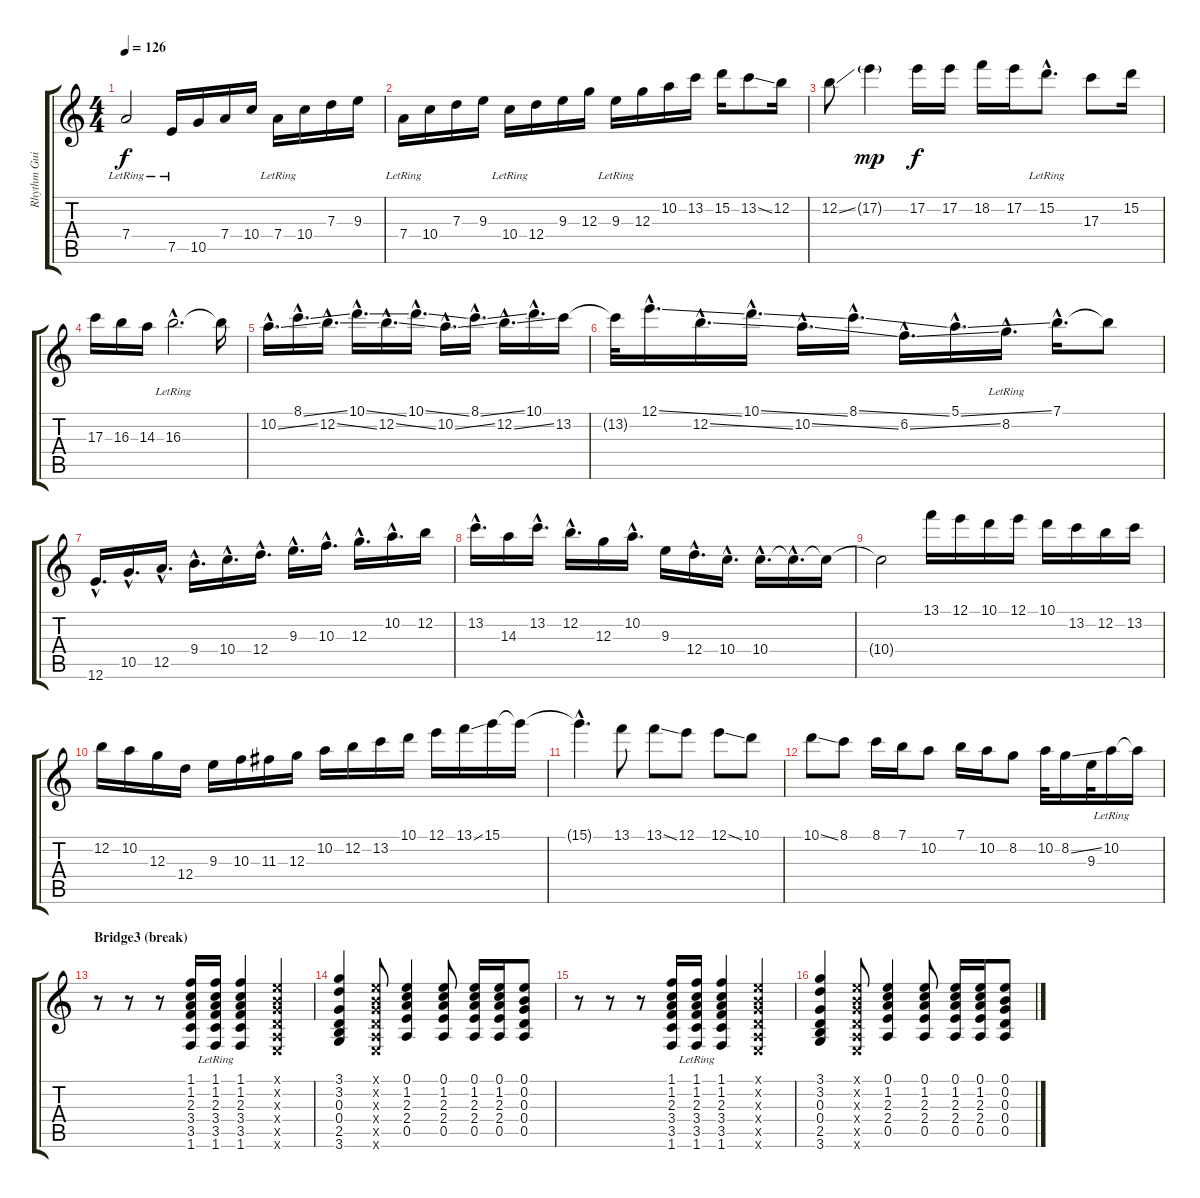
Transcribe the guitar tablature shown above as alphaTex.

\track ("Rhythm Guitar" "Rhythm Gui") {instrument acousticguitarsteel}
\staff {score tabs}
\tuning (E4 B3 G3 D3 A2 E2) {hide}
\ts (4 4)
\tempo 126
\clef g2
\ks c
7.4{lr}.2{dy f volume 16} 7.5{lr}.16{volume 16} 10.5.16{volume 16} 7.4.16{volume 16} 10.4.16{volume 16} 7.4{lr}.16{volume 16} 10.4.16{volume 16} 7.3.16{volume 16} 9.3.16{volume 16} |
7.4{lr}.16{volume 16} 10.4.16{volume 16} 7.3.16{volume 16} 9.3.16{volume 16} 10.4{lr}.16{volume 16} 12.4.16{volume 16} 9.3.16{volume 16} 12.3.16{volume 16} 9.3{lr}.16{volume 16} 12.3.16{volume 16} 10.2.16{volume 16} 13.2.16{volume 16} 15.2.16{volume 16} 13.2{ss}.8{volume 16} 12.2.16{volume 16} |
12.2{ss}.8{volume 16} 17.2{g}.4{dy mp volume 16} 17.2.16{dy f volume 16} 17.2.16{volume 16} 18.2.16{volume 16} 17.2.16{volume 16} 15.2{hac lr}.8{d volume 16} 17.3.8{volume 16} 15.2.16{volume 16} |
17.3.16{volume 16} 16.3.16{volume 16} 14.3.16{volume 16} 16.3{hac lr}.2{d volume 16} 16.3{t}.16{volume 16} |
10.2{ss hac}.16{d volume 16} 8.1{ss hac}.16{d volume 16} 12.2{ss hac}.16{d volume 16} 10.1{ss hac}.16{d volume 16} 12.2{ss hac}.16{d volume 16} 10.1{ss hac}.16{d volume 16} 10.2{ss hac}.16{d volume 16} 8.1{ss hac}.16{d volume 16} 12.2{ss hac}.16{d volume 16} 10.1{hac}.16{d volume 16} 13.2.16{volume 16} |
13.2{t}.32{volume 16} 12.1{ss hac}.16{d volume 16} 12.2{ss hac}.16{d volume 16} 10.1{ss hac}.16{d volume 16} 10.2{ss hac}.16{d volume 16} 8.1{ss hac}.16{d volume 16} 6.2{ss hac}.16{d volume 16} 5.1{ss hac}.16{d volume 16} 8.2{hac lr}.16{d volume 16} 7.1{hac}.16{d volume 16} 7.1{t}.8{volume 16} |
12.6{hac}.16{d volume 16} 10.5{hac}.16{d volume 16} 12.5{hac}.16{d volume 16} 9.4{hac}.16{d volume 16} 10.4{hac}.16{d volume 16} 12.4{hac}.16{d volume 16} 9.3{hac}.16{d volume 16} 10.3{hac}.16{d volume 16} 12.3{hac}.16{d volume 16} 10.2{hac}.16{d volume 16} 12.2.16{volume 16} |
13.2{hac}.16{d volume 16} 14.3.16{volume 16} 13.2{hac}.16{d volume 16} 12.2{hac}.16{d volume 16} 12.3.16{volume 16} 10.2{hac}.16{d volume 16} 9.3.16{volume 16} 12.4{hac}.16{d volume 16} 10.4{hac}.16{d volume 16} 10.4{hac}.16{d volume 16} 10.4{hac t}.16{d volume 16} 10.4{t}.16{volume 16} |
10.4{t}.2{volume 16} 13.1.16{volume 16} 12.1.16{volume 16} 10.1.16{volume 16} 12.1.16{volume 16} 10.1.16{volume 16} 13.2.16{volume 16} 12.2.16{volume 16} 13.2.16{volume 16} |
12.2.16{volume 16} 10.2.16{volume 16} 12.3.16{volume 16} 12.4.16{volume 16} 9.3.16{volume 16} 10.3.16{volume 16} 11.3.16{volume 16} 12.3.16{volume 16} 10.2.16{volume 16} 12.2.16{volume 16} 13.2.16{volume 16} 10.1.16{volume 16} 12.1.16{volume 16} 13.1{ss}.16{volume 16} 15.1.16{volume 16} 15.1{t}.16{volume 16} |
15.1{hac t}.4{d volume 16} 13.1.8{volume 16} 13.1{ss}.8{volume 16} 12.1.8{volume 16} 12.1{ss}.8{volume 16} 10.1.8{volume 16} |
10.1{ss}.8{volume 16} 8.1.8{volume 16} 8.1.16{volume 16} 7.1.16{volume 16} 10.2.8{volume 16} 7.1.16{volume 16} 10.2.16{volume 16} 8.2.8{volume 16} 10.2.32{volume 16} 8.2{ss}.16{volume 16} 9.3.32{volume 16} 10.2{lr}.16{volume 16} 10.2{t}.16{volume 16} |
\section ("" "Bridge3 (break)")
r.8 r.8 r.8 (1.1 1.2 2.3 3.4 3.5 1.6).16 (1.1{lr} 1.2{lr} 2.3{lr} 3.4{lr} 3.5{lr} 1.6{lr}).16 (1.1 1.2 2.3 3.4 3.5 1.6).4 (0.1{x} 0.2{x} 0.3{x} 0.4{x} 0.5{x} 0.6{x}).4 |
(3.1 3.2 0.3 0.4 2.5 3.6).4 (0.1{x} 0.2{x} 0.3{x} 0.4{x} 0.5{x} 0.6{x}).8 (0.1 1.2 2.3 2.4 0.5).4 (0.1 1.2 2.3 2.4 0.5).8 (0.1 1.2 2.3 2.4 0.5).16 (0.1 1.2 2.3 2.4 0.5).16 (0.1 0.2 0.3 0.4 0.5).8 |
r.8 r.8 r.8 (1.1 1.2 2.3 3.4 3.5 1.6).16 (1.1{lr} 1.2{lr} 2.3{lr} 3.4{lr} 3.5{lr} 1.6{lr}).16 (1.1 1.2 2.3 3.4 3.5 1.6).4 (0.1{x} 0.2{x} 0.3{x} 0.4{x} 0.5{x} 0.6{x}).4 |
(3.1 3.2 0.3 0.4 2.5 3.6).4 (0.1{x} 0.2{x} 0.3{x} 0.4{x} 0.5{x} 0.6{x}).8 (0.1 1.2 2.3 2.4 0.5).4 (0.1 1.2 2.3 2.4 0.5).8 (0.1 1.2 2.3 2.4 0.5).16 (0.1 1.2 2.3 2.4 0.5).16 (0.1 0.2 0.3 0.4 0.5).8
